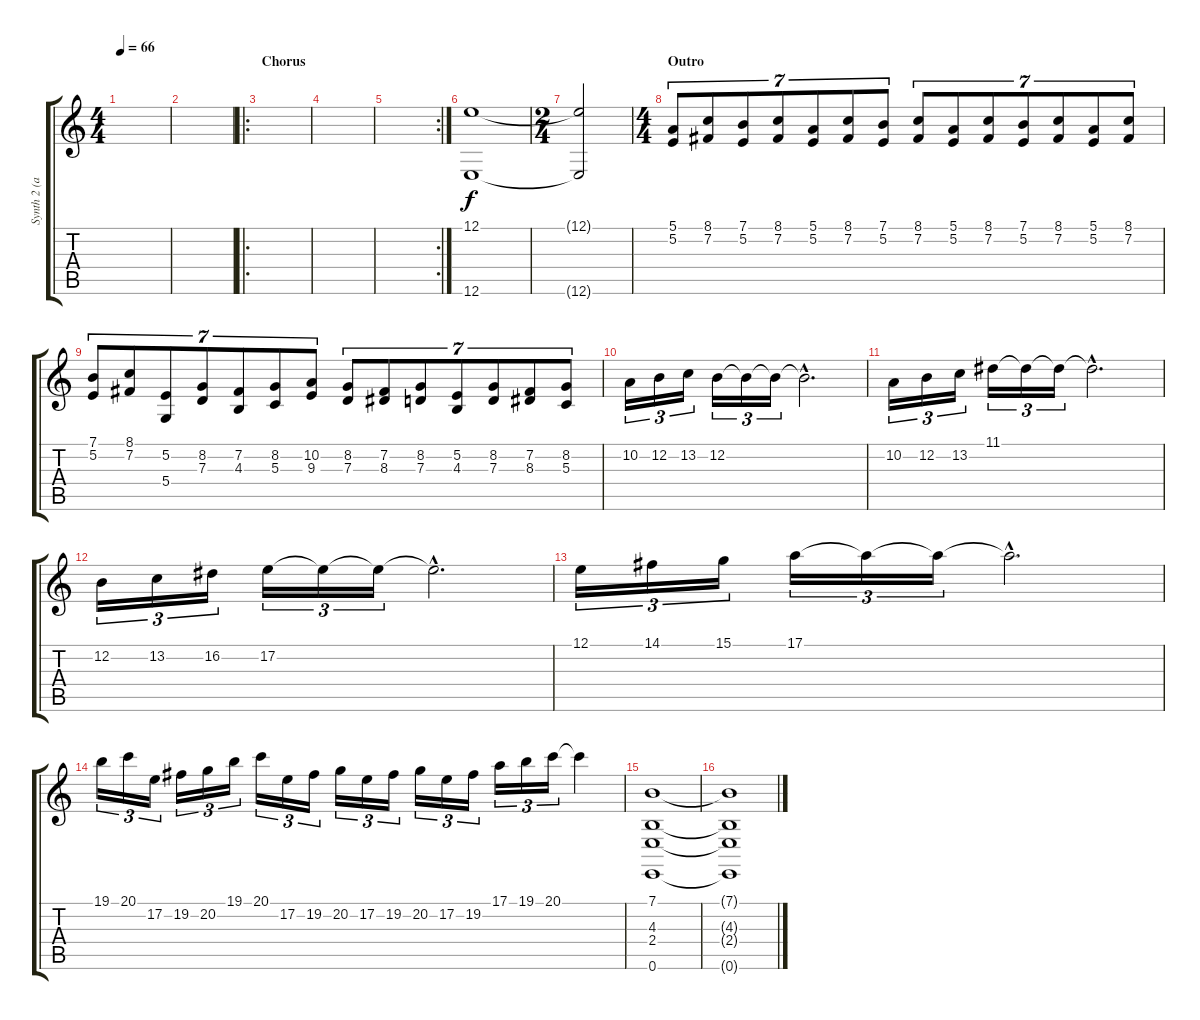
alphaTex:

\track ("Synth 2 (added Effect)" "Synth 2 (a") {instrument lead3calliope}
\staff {score tabs}
\tuning (E4 B3 G3 D3 A2 E2) {hide}
\ts (4 4)
\tempo 66
\clef g2
\ks c
|
|
\ro
\section ("" "Chorus")
|
|
\rc 2
|
(12.1 12.6).1 |
\ts (2 4)
(12.1{t} 12.6{t}).2 |
\ts (4 4)
\section ("" "Outro")
(5.1 5.2).8{tu (7 4) volume 12} (8.1 7.2).8{tu (7 4)} (7.1 5.2).8{tu (7 4)} (8.1 7.2).8{tu (7 4)} (5.1 5.2).8{tu (7 4)} (8.1 7.2).8{tu (7 4)} (7.1 5.2).8{tu (7 4)} (8.1 7.2).8{tu (7 4)} (5.1 5.2).8{tu (7 4)} (8.1 7.2).8{tu (7 4)} (7.1 5.2).8{tu (7 4)} (8.1 7.2).8{tu (7 4)} (5.1 5.2).8{tu (7 4)} (8.1 7.2).8{tu (7 4)} |
(7.1 5.2).8{tu (7 4)} (8.1 7.2).8{tu (7 4)} (5.2 5.4).8{tu (7 4)} (8.2 7.3).8{tu (7 4)} (7.2 4.3).8{tu (7 4)} (8.2 5.3).8{tu (7 4)} (10.2 9.3).8{tu (7 4)} (8.2 7.3).8{tu (7 4)} (7.2 8.3).8{tu (7 4)} (8.2 7.3).8{tu (7 4)} (5.2 4.3).8{tu (7 4)} (8.2 7.3).8{tu (7 4)} (7.2 8.3).8{tu (7 4)} (8.2 5.3).8{tu (7 4)} |
10.2.16{tu (3 2)} 12.2.16{tu (3 2)} 13.2.16{tu (3 2)} 12.2.16{tu (3 2)} 12.2{t}.16{tu (3 2)} 12.2{t}.16{tu (3 2)} 12.2{hac t}.2{d} |
10.2.16{tu (3 2)} 12.2.16{tu (3 2)} 13.2.16{tu (3 2)} 11.1.16{tu (3 2)} 11.1{t}.16{tu (3 2)} 11.1{t}.16{tu (3 2)} 11.1{hac t}.2{d} |
12.2.16{tu (3 2)} 13.2.16{tu (3 2)} 16.2.16{tu (3 2)} 17.2.16{tu (3 2)} 17.2{t}.16{tu (3 2)} 17.2{t}.16{tu (3 2)} 17.2{hac t}.2{d} |
12.1.16{tu (3 2)} 14.1.16{tu (3 2)} 15.1.16{tu (3 2)} 17.1.16{tu (3 2)} 17.1{t}.16{tu (3 2)} 17.1{t}.16{tu (3 2)} 17.1{hac t}.2{d} |
19.1.16{tu (3 2)} 20.1.16{tu (3 2)} 17.2.16{tu (3 2)} 19.2.16{tu (3 2)} 20.2.16{tu (3 2)} 19.1.16{tu (3 2)} 20.1.16{tu (3 2)} 17.2.16{tu (3 2)} 19.2.16{tu (3 2)} 20.2.16{tu (3 2)} 17.2.16{tu (3 2)} 19.2.16{tu (3 2)} 20.2.16{tu (3 2)} 17.2.16{tu (3 2)} 19.2.16{tu (3 2)} 17.1.16{tu (3 2)} 19.1.16{tu (3 2)} 20.1.16{tu (3 2)} 20.1{t}.4 |
(7.1 4.3 2.4 0.6).1 |
(7.1{t} 4.3{t} 2.4{t} 0.6{t}).1
